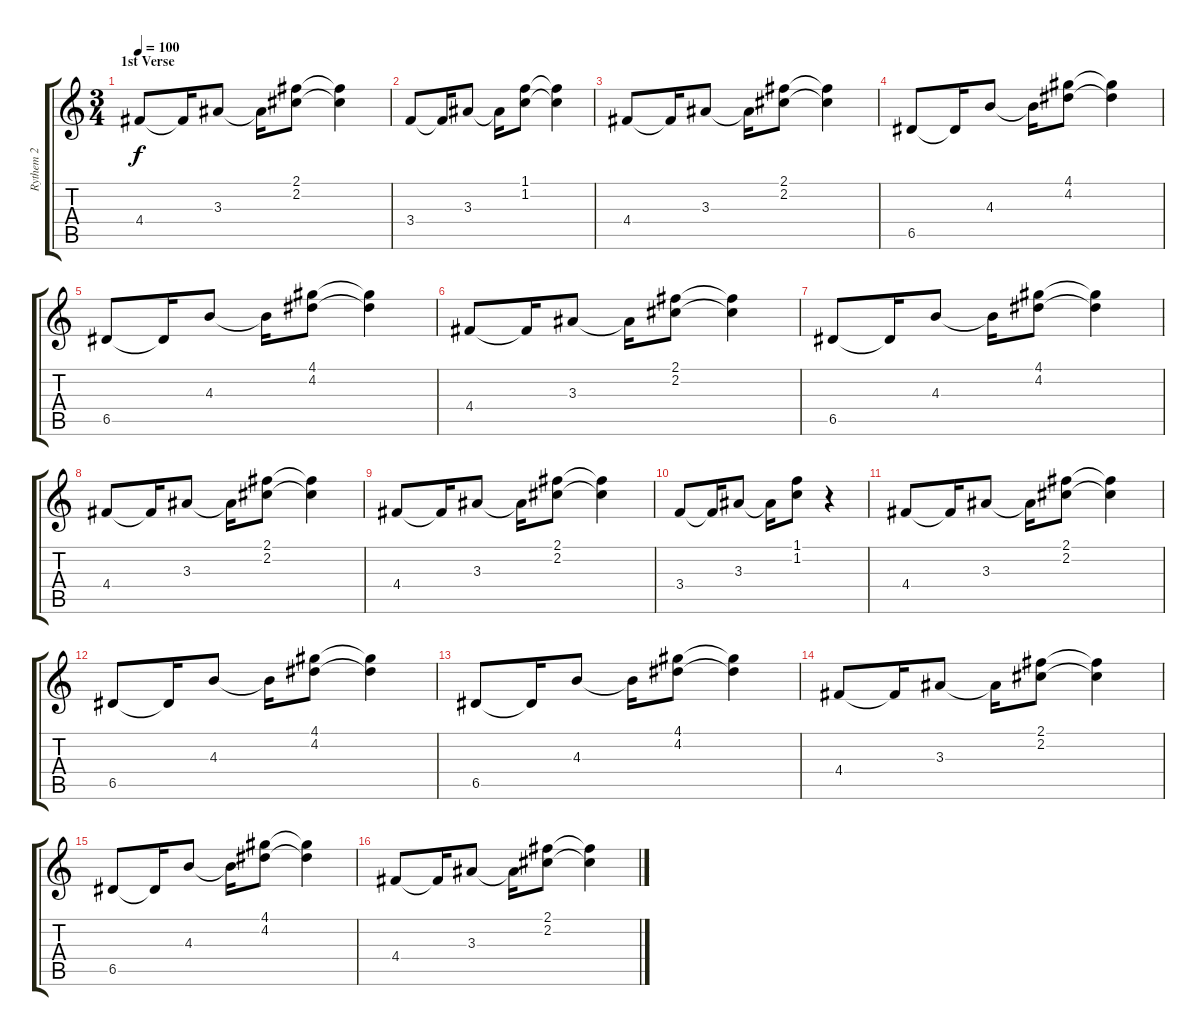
\track ("Rythem 2" "Rythem 2") {instrument acousticguitarsteel}
\staff {score tabs}
\tuning (E4 B3 G3 D3 A2 E2) {hide}
\ts (3 4)
\section ("" "1st Verse")
\tempo 100
\clef g2
\ks c
4.4.8{dy f} 4.4{t}.16 3.3.8 3.3{t}.16 (2.1 2.2).8 (2.1{t} 2.2{t}).4 |
3.4.8 3.4{t}.16 3.3.8 3.3{t}.16 (1.1 1.2).8 (1.1{t} 1.2{t}).4 |
4.4.8 4.4{t}.16 3.3.8 3.3{t}.16 (2.1 2.2).8 (2.1{t} 2.2{t}).4 |
6.5.8 6.5{t}.16 4.3.8 4.3{t}.16 (4.1 4.2).8 (4.1{t} 4.2{t}).4 |
6.5.8 6.5{t}.16 4.3.8 4.3{t}.16 (4.1 4.2).8 (4.1{t} 4.2{t}).4 |
4.4.8 4.4{t}.16 3.3.8 3.3{t}.16 (2.1 2.2).8 (2.1{t} 2.2{t}).4 |
6.5.8 6.5{t}.16 4.3.8 4.3{t}.16 (4.1 4.2).8 (4.1{t} 4.2{t}).4 |
4.4.8 4.4{t}.16 3.3.8 3.3{t}.16 (2.1 2.2).8 (2.1{t} 2.2{t}).4 |
4.4.8 4.4{t}.16 3.3.8 3.3{t}.16 (2.1 2.2).8 (2.1{t} 2.2{t}).4 |
3.4.8 3.4{t}.16 3.3.8 3.3{t}.16 (1.1 1.2).8 r.4 |
4.4.8 4.4{t}.16 3.3.8 3.3{t}.16 (2.1 2.2).8 (2.1{t} 2.2{t}).4 |
6.5.8 6.5{t}.16 4.3.8 4.3{t}.16 (4.1 4.2).8 (4.1{t} 4.2{t}).4 |
6.5.8 6.5{t}.16 4.3.8 4.3{t}.16 (4.1 4.2).8 (4.1{t} 4.2{t}).4 |
4.4.8 4.4{t}.16 3.3.8 3.3{t}.16 (2.1 2.2).8 (2.1{t} 2.2{t}).4 |
6.5.8 6.5{t}.16 4.3.8 4.3{t}.16 (4.1 4.2).8 (4.1{t} 4.2{t}).4 |
4.4.8 4.4{t}.16 3.3.8 3.3{t}.16 (2.1 2.2).8 (2.1{t} 2.2{t}).4
